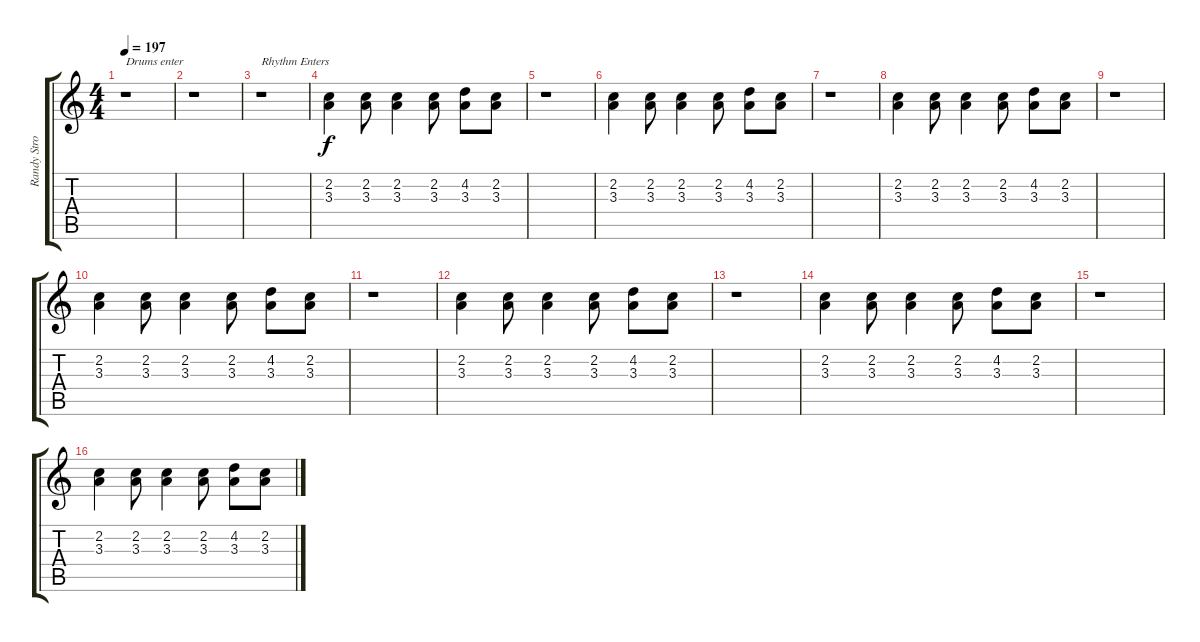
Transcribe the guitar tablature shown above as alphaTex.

\track ("Randy Strohmeyer" "Randy Stro") {instrument distortionguitar}
\staff {score tabs}
\tuning (Eb4 Bb3 Gb3 Db3 Ab2 Eb2) {hide}
\ts (4 4)
\tempo 197
\clef g2
\ks c
r.1{txt "Drums enter" dy f instrument distortionguitar} |
r.1 |
r.1{txt "Rhythm Enters"} |
(2.2 3.3).4 (2.2 3.3).8 (2.2 3.3).4 (2.2 3.3).8 (4.2 3.3).8 (2.2 3.3).8 |
r.1 |
(2.2 3.3).4 (2.2 3.3).8 (2.2 3.3).4 (2.2 3.3).8 (4.2 3.3).8 (2.2 3.3).8 |
r.1 |
(2.2 3.3).4 (2.2 3.3).8 (2.2 3.3).4 (2.2 3.3).8 (4.2 3.3).8 (2.2 3.3).8 |
r.1 |
(2.2 3.3).4 (2.2 3.3).8 (2.2 3.3).4 (2.2 3.3).8 (4.2 3.3).8 (2.2 3.3).8 |
r.1 |
(2.2 3.3).4 (2.2 3.3).8 (2.2 3.3).4 (2.2 3.3).8 (4.2 3.3).8 (2.2 3.3).8 |
r.1 |
(2.2 3.3).4 (2.2 3.3).8 (2.2 3.3).4 (2.2 3.3).8 (4.2 3.3).8 (2.2 3.3).8 |
r.1 |
(2.2 3.3).4 (2.2 3.3).8 (2.2 3.3).4 (2.2 3.3).8 (4.2 3.3).8 (2.2 3.3).8
